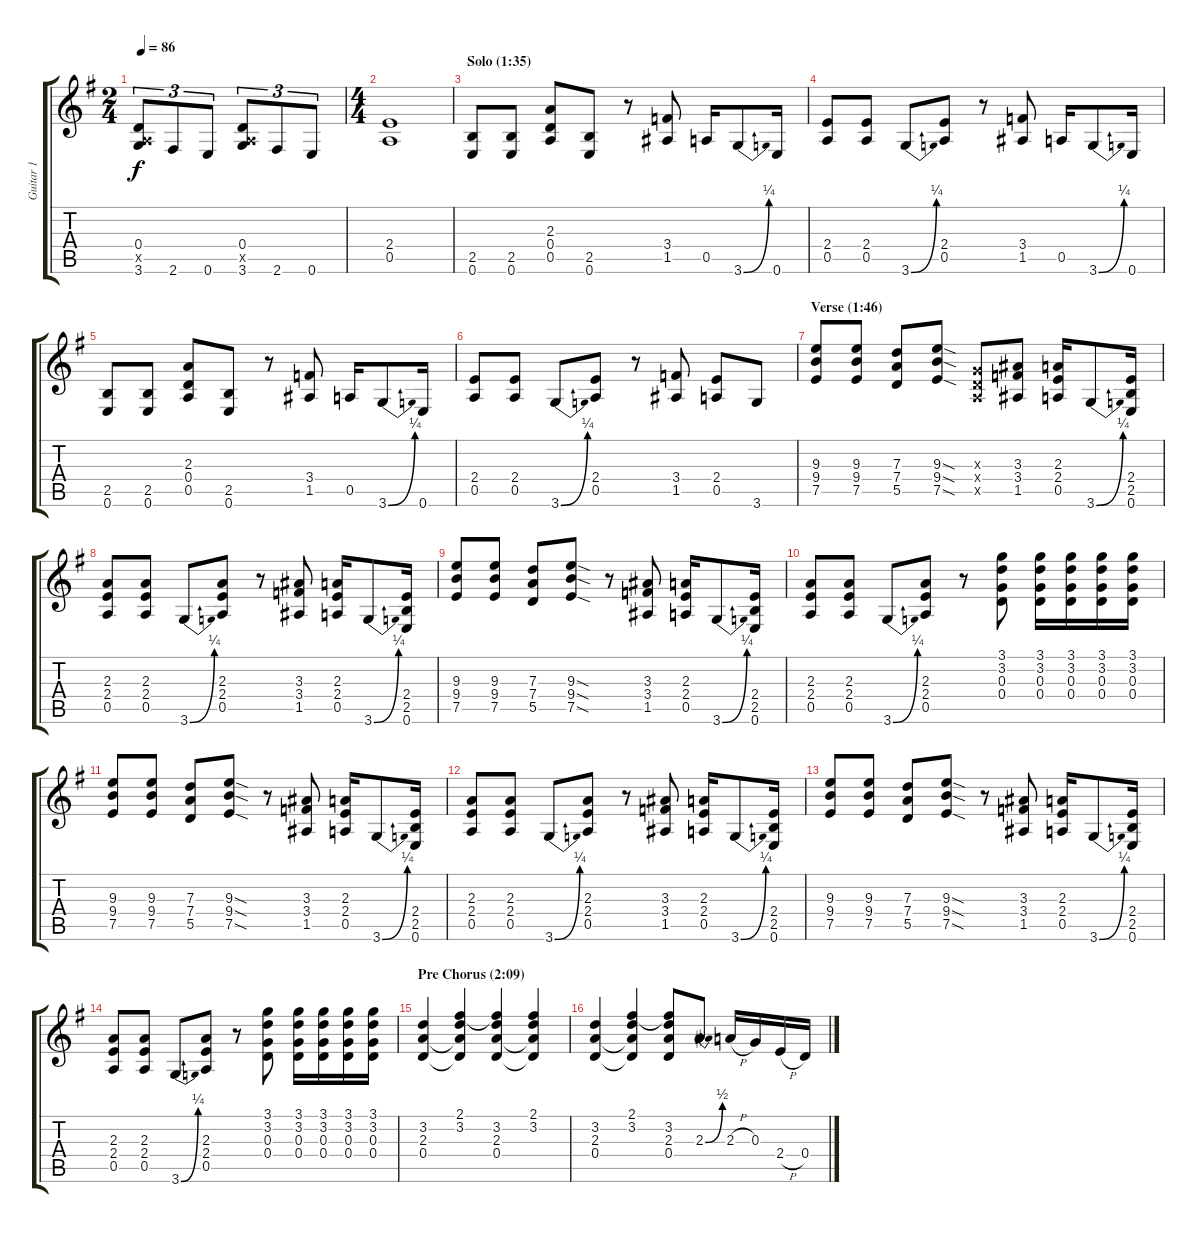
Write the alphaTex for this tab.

\track ("Guitar 1" "Guitar 1") {instrument distortionguitar}
\staff {score tabs}
\tuning (E4 B3 G3 D3 A2 E2) {hide}
\ts (2 4)
\tempo 86
\clef g2
\ks eminor
(0.4 0.5{x} 3.6).8{tu (3 2) dy f} 2.6.8{tu (3 2)} 0.6.8{tu (3 2)} (0.4 0.5{x} 3.6).8{tu (3 2)} 2.6.8{tu (3 2)} 0.6.8{tu (3 2)} |
\ts (4 4)
(2.4 0.5).1 |
\section ("" "Solo (1:35)")
(2.5 0.6).8{volume 14} (2.5 0.6).8 (2.3 0.4 0.5).8 (2.5 0.6).8 r.8 (3.4 1.5).8 0.5.16 3.6{be (bend 0 0 60 1)}.8 0.6.16 |
(2.4 0.5).8 (2.4 0.5).8 3.6{be (bend 0 0 60 1)}.8 (2.4 0.5).8 r.8 (3.4 1.5).8 0.5.16 3.6{be (bend 0 0 60 1)}.8 0.6.16 |
(2.5 0.6).8 (2.5 0.6).8 (2.3 0.4 0.5).8 (2.5 0.6).8 r.8 (3.4 1.5).8 0.5.16 3.6{be (bend 0 0 60 1)}.8 0.6.16 |
(2.4 0.5).8 (2.4 0.5).8 3.6{be (bend 0 0 60 1)}.8 (2.4 0.5).8 r.8 (3.4 1.5).8 (2.4 0.5).8 3.6.8 |
\section ("" "Verse (1:46)")
(9.3 9.4 7.5).8{volume 15} (9.3 9.4 7.5).8 (7.3 7.4 5.5).8 (9.3{sod} 9.4{sod} 7.5{sod}).8 (0.3{x} 0.4{x} 0.5{x}).8 (3.3 3.4 1.5).8 (2.3 2.4 0.5).16 3.6{be (bend 0 0 60 1)}.8 (2.4 2.5 0.6).16 |
(2.3 2.4 0.5).8 (2.3 2.4 0.5).8 3.6{be (bend 0 0 60 1)}.8 (2.3 2.4 0.5).8 r.8 (3.3 3.4 1.5).8 (2.3 2.4 0.5).16 3.6{be (bend 0 0 60 1)}.8 (2.4 2.5 0.6).16 |
(9.3 9.4 7.5).8 (9.3 9.4 7.5).8 (7.3 7.4 5.5).8 (9.3{sod} 9.4{sod} 7.5{sod}).8 r.8 (3.3 3.4 1.5).8 (2.3 2.4 0.5).16 3.6{be (bend 0 0 60 1)}.8 (2.4 2.5 0.6).16 |
(2.3 2.4 0.5).8 (2.3 2.4 0.5).8 3.6{be (bend 0 0 60 1)}.8 (2.3 2.4 0.5).8 r.8 (3.1 3.2 0.3 0.4).8 (3.1 3.2 0.3 0.4).16 (3.1 3.2 0.3 0.4).16 (3.1 3.2 0.3 0.4).16 (3.1 3.2 0.3 0.4).16 |
(9.3 9.4 7.5).8 (9.3 9.4 7.5).8 (7.3 7.4 5.5).8 (9.3{sod} 9.4{sod} 7.5{sod}).8 r.8 (3.3 3.4 1.5).8 (2.3 2.4 0.5).16 3.6{be (bend 0 0 60 1)}.8 (2.4 2.5 0.6).16 |
(2.3 2.4 0.5).8 (2.3 2.4 0.5).8 3.6{be (bend 0 0 60 1)}.8 (2.3 2.4 0.5).8 r.8 (3.3 3.4 1.5).8 (2.3 2.4 0.5).16 3.6{be (bend 0 0 60 1)}.8 (2.4 2.5 0.6).16 |
(9.3 9.4 7.5).8 (9.3 9.4 7.5).8 (7.3 7.4 5.5).8 (9.3{sod} 9.4{sod} 7.5{sod}).8 r.8 (3.3 3.4 1.5).8 (2.3 2.4 0.5).16 3.6{be (bend 0 0 60 1)}.8 (2.4 2.5 0.6).16 |
(2.3 2.4 0.5).8 (2.3 2.4 0.5).8 3.6{be (bend 0 0 60 1)}.8 (2.3 2.4 0.5).8 r.8 (3.1 3.2 0.3 0.4).8 (3.1 3.2 0.3 0.4).16 (3.1 3.2 0.3 0.4).16 (3.1 3.2 0.3 0.4).16 (3.1 3.2 0.3 0.4).16 |
\section ("" "Pre Chorus (2:09)")
(3.2 2.3 0.4).4 (2.1 3.2 2.3{t} 0.4{t}).4 (2.1{t} 3.2 2.3 0.4).4 (2.1 3.2 2.3{t} 0.4{t}).4 |
(3.2 2.3 0.4).4 (2.1 3.2 2.3{t} 0.4{t}).4 (2.1{t} 3.2 2.3 0.4).8 2.3{be (bend 0 0 60 2)}.8 2.3{h}.16 0.3.16 2.4{h}.16 0.4.16
